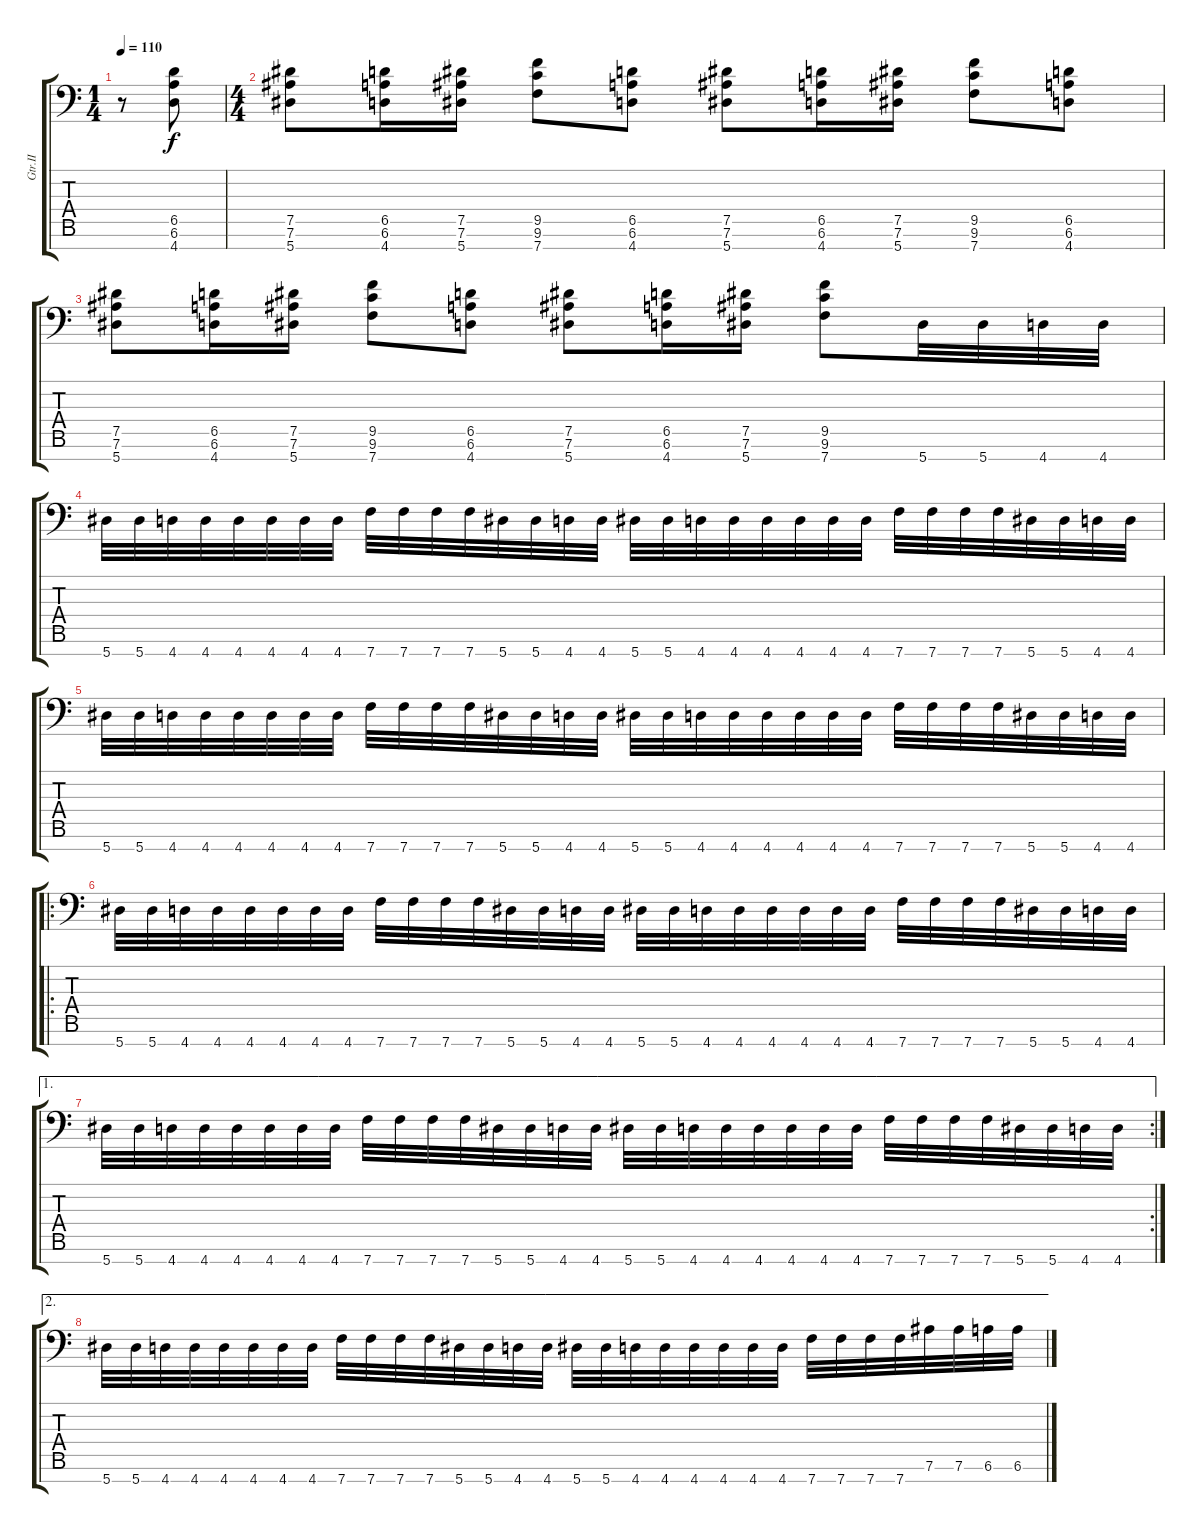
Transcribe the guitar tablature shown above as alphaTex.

\track ("Gtr.II" "Gtr.II") {instrument overdrivenguitar}
\staff {score tabs}
\tuning (Eb4 Bb3 Gb3 Db3 Ab2 Eb2 Bb1) {hide}
\ts (1 4)
\tempo 110
\clef f4
\ks c
r.8{dy f instrument overdrivenguitar} (6.5 6.6 4.7).8 |
\ts (4 4)
(7.5 7.6 5.7).8 (6.5 6.6 4.7).16 (7.5 7.6 5.7).16 (9.5 9.6 7.7).8 (6.5 6.6 4.7).8 (7.5 7.6 5.7).8 (6.5 6.6 4.7).16 (7.5 7.6 5.7).16 (9.5 9.6 7.7).8 (6.5 6.6 4.7).8 |
(7.5 7.6 5.7).8 (6.5 6.6 4.7).16 (7.5 7.6 5.7).16 (9.5 9.6 7.7).8 (6.5 6.6 4.7).8 (7.5 7.6 5.7).8 (6.5 6.6 4.7).16 (7.5 7.6 5.7).16 (9.5 9.6 7.7).8 5.7.32 5.7.32 4.7.32 4.7.32 |
5.7.32 5.7.32 4.7.32 4.7.32 4.7.32 4.7.32 4.7.32 4.7.32 7.7.32 7.7.32 7.7.32 7.7.32 5.7.32 5.7.32 4.7.32 4.7.32 5.7.32 5.7.32 4.7.32 4.7.32 4.7.32 4.7.32 4.7.32 4.7.32 7.7.32 7.7.32 7.7.32 7.7.32 5.7.32 5.7.32 4.7.32 4.7.32 |
5.7.32 5.7.32 4.7.32 4.7.32 4.7.32 4.7.32 4.7.32 4.7.32 7.7.32 7.7.32 7.7.32 7.7.32 5.7.32 5.7.32 4.7.32 4.7.32 5.7.32 5.7.32 4.7.32 4.7.32 4.7.32 4.7.32 4.7.32 4.7.32 7.7.32 7.7.32 7.7.32 7.7.32 5.7.32 5.7.32 4.7.32 4.7.32 |
\ro
5.7.32 5.7.32 4.7.32 4.7.32 4.7.32 4.7.32 4.7.32 4.7.32 7.7.32 7.7.32 7.7.32 7.7.32 5.7.32 5.7.32 4.7.32 4.7.32 5.7.32 5.7.32 4.7.32 4.7.32 4.7.32 4.7.32 4.7.32 4.7.32 7.7.32 7.7.32 7.7.32 7.7.32 5.7.32 5.7.32 4.7.32 4.7.32 |
\ae 1
\rc 2
5.7.32 5.7.32 4.7.32 4.7.32 4.7.32 4.7.32 4.7.32 4.7.32 7.7.32 7.7.32 7.7.32 7.7.32 5.7.32 5.7.32 4.7.32 4.7.32 5.7.32 5.7.32 4.7.32 4.7.32 4.7.32 4.7.32 4.7.32 4.7.32 7.7.32 7.7.32 7.7.32 7.7.32 5.7.32 5.7.32 4.7.32 4.7.32 |
\ae 2
5.7.32 5.7.32 4.7.32 4.7.32 4.7.32 4.7.32 4.7.32 4.7.32 7.7.32 7.7.32 7.7.32 7.7.32 5.7.32 5.7.32 4.7.32 4.7.32 5.7.32 5.7.32 4.7.32 4.7.32 4.7.32 4.7.32 4.7.32 4.7.32 7.7.32 7.7.32 7.7.32 7.7.32 7.6.32 7.6.32 6.6.32 6.6.32
